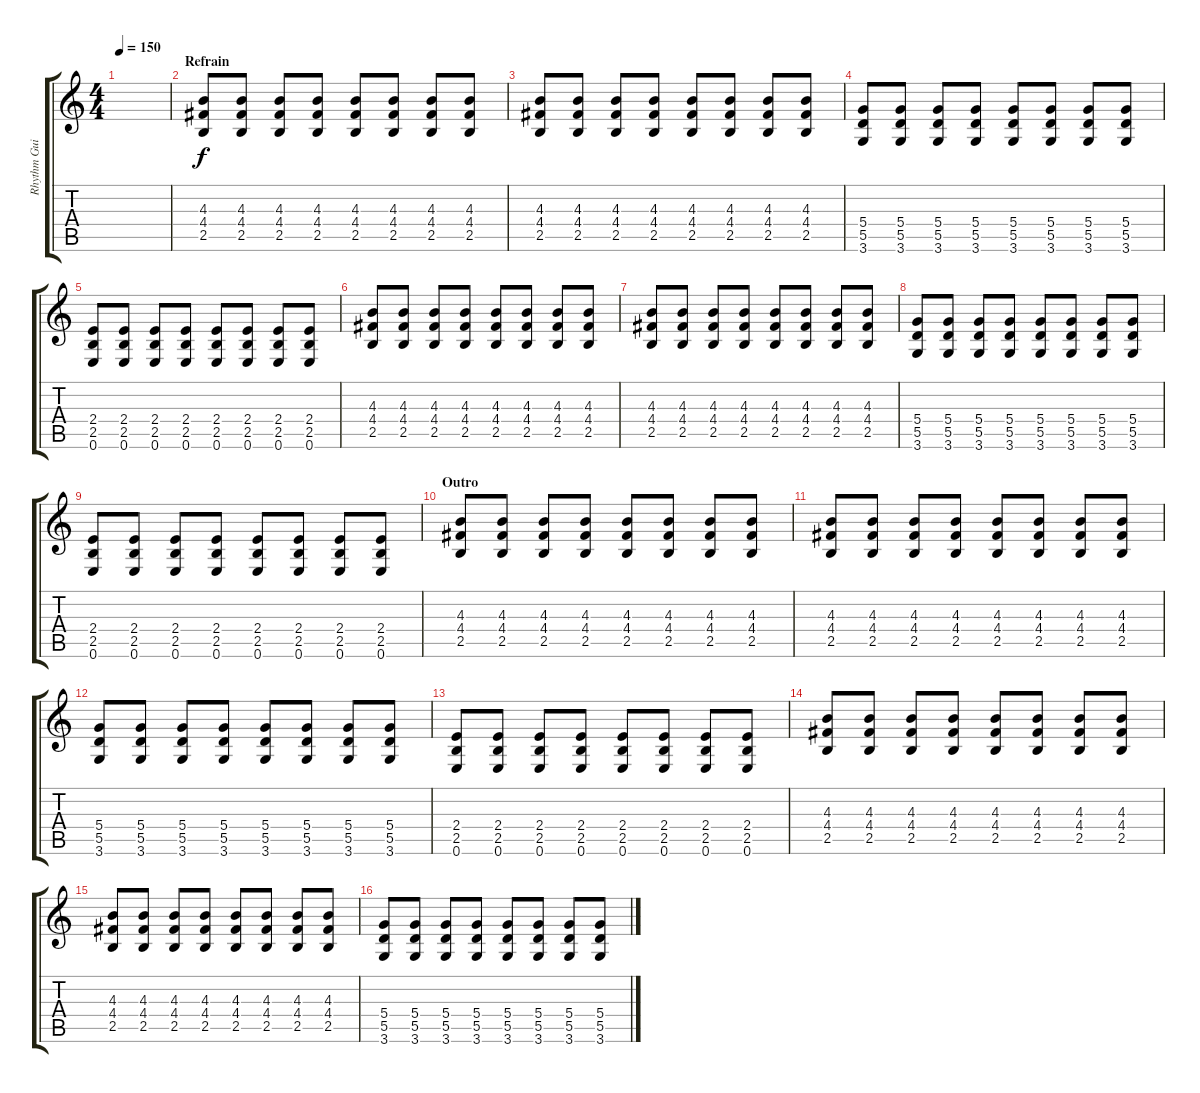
\track ("Rhythm Guitar" "Rhythm Gui") {instrument overdrivenguitar}
\staff {score tabs}
\tuning (E4 B3 G3 D3 A2 E2) {hide}
\ts (4 4)
\tempo 150
\clef g2
\ks c
|
\section ("" "Refrain")
(4.3 4.4 2.5).8 (4.3 4.4 2.5).8 (4.3 4.4 2.5).8 (4.3 4.4 2.5).8 (4.3 4.4 2.5).8 (4.3 4.4 2.5).8 (4.3 4.4 2.5).8 (4.3 4.4 2.5).8 |
(4.3 4.4 2.5).8 (4.3 4.4 2.5).8 (4.3 4.4 2.5).8 (4.3 4.4 2.5).8 (4.3 4.4 2.5).8 (4.3 4.4 2.5).8 (4.3 4.4 2.5).8 (4.3 4.4 2.5).8 |
(5.4 5.5 3.6).8 (5.4 5.5 3.6).8 (5.4 5.5 3.6).8 (5.4 5.5 3.6).8 (5.4 5.5 3.6).8 (5.4 5.5 3.6).8 (5.4 5.5 3.6).8 (5.4 5.5 3.6).8 |
(2.4 2.5 0.6).8 (2.4 2.5 0.6).8 (2.4 2.5 0.6).8 (2.4 2.5 0.6).8 (2.4 2.5 0.6).8 (2.4 2.5 0.6).8 (2.4 2.5 0.6).8 (2.4 2.5 0.6).8 |
(4.3 4.4 2.5).8 (4.3 4.4 2.5).8 (4.3 4.4 2.5).8 (4.3 4.4 2.5).8 (4.3 4.4 2.5).8 (4.3 4.4 2.5).8 (4.3 4.4 2.5).8 (4.3 4.4 2.5).8 |
(4.3 4.4 2.5).8 (4.3 4.4 2.5).8 (4.3 4.4 2.5).8 (4.3 4.4 2.5).8 (4.3 4.4 2.5).8 (4.3 4.4 2.5).8 (4.3 4.4 2.5).8 (4.3 4.4 2.5).8 |
(5.4 5.5 3.6).8 (5.4 5.5 3.6).8 (5.4 5.5 3.6).8 (5.4 5.5 3.6).8 (5.4 5.5 3.6).8 (5.4 5.5 3.6).8 (5.4 5.5 3.6).8 (5.4 5.5 3.6).8 |
(2.4 2.5 0.6).8 (2.4 2.5 0.6).8 (2.4 2.5 0.6).8 (2.4 2.5 0.6).8 (2.4 2.5 0.6).8 (2.4 2.5 0.6).8 (2.4 2.5 0.6).8 (2.4 2.5 0.6).8 |
\section ("" "Outro")
(4.3 4.4 2.5).8 (4.3 4.4 2.5).8 (4.3 4.4 2.5).8 (4.3 4.4 2.5).8 (4.3 4.4 2.5).8 (4.3 4.4 2.5).8 (4.3 4.4 2.5).8 (4.3 4.4 2.5).8 |
(4.3 4.4 2.5).8 (4.3 4.4 2.5).8 (4.3 4.4 2.5).8 (4.3 4.4 2.5).8 (4.3 4.4 2.5).8 (4.3 4.4 2.5).8 (4.3 4.4 2.5).8 (4.3 4.4 2.5).8 |
(5.4 5.5 3.6).8 (5.4 5.5 3.6).8 (5.4 5.5 3.6).8 (5.4 5.5 3.6).8 (5.4 5.5 3.6).8 (5.4 5.5 3.6).8 (5.4 5.5 3.6).8 (5.4 5.5 3.6).8 |
(2.4 2.5 0.6).8 (2.4 2.5 0.6).8 (2.4 2.5 0.6).8 (2.4 2.5 0.6).8 (2.4 2.5 0.6).8 (2.4 2.5 0.6).8 (2.4 2.5 0.6).8 (2.4 2.5 0.6).8 |
(4.3 4.4 2.5).8 (4.3 4.4 2.5).8 (4.3 4.4 2.5).8 (4.3 4.4 2.5).8 (4.3 4.4 2.5).8 (4.3 4.4 2.5).8 (4.3 4.4 2.5).8 (4.3 4.4 2.5).8 |
(4.3 4.4 2.5).8 (4.3 4.4 2.5).8 (4.3 4.4 2.5).8 (4.3 4.4 2.5).8 (4.3 4.4 2.5).8 (4.3 4.4 2.5).8 (4.3 4.4 2.5).8 (4.3 4.4 2.5).8 |
(5.4 5.5 3.6).8 (5.4 5.5 3.6).8 (5.4 5.5 3.6).8 (5.4 5.5 3.6).8 (5.4 5.5 3.6).8 (5.4 5.5 3.6).8 (5.4 5.5 3.6).8 (5.4 5.5 3.6).8
